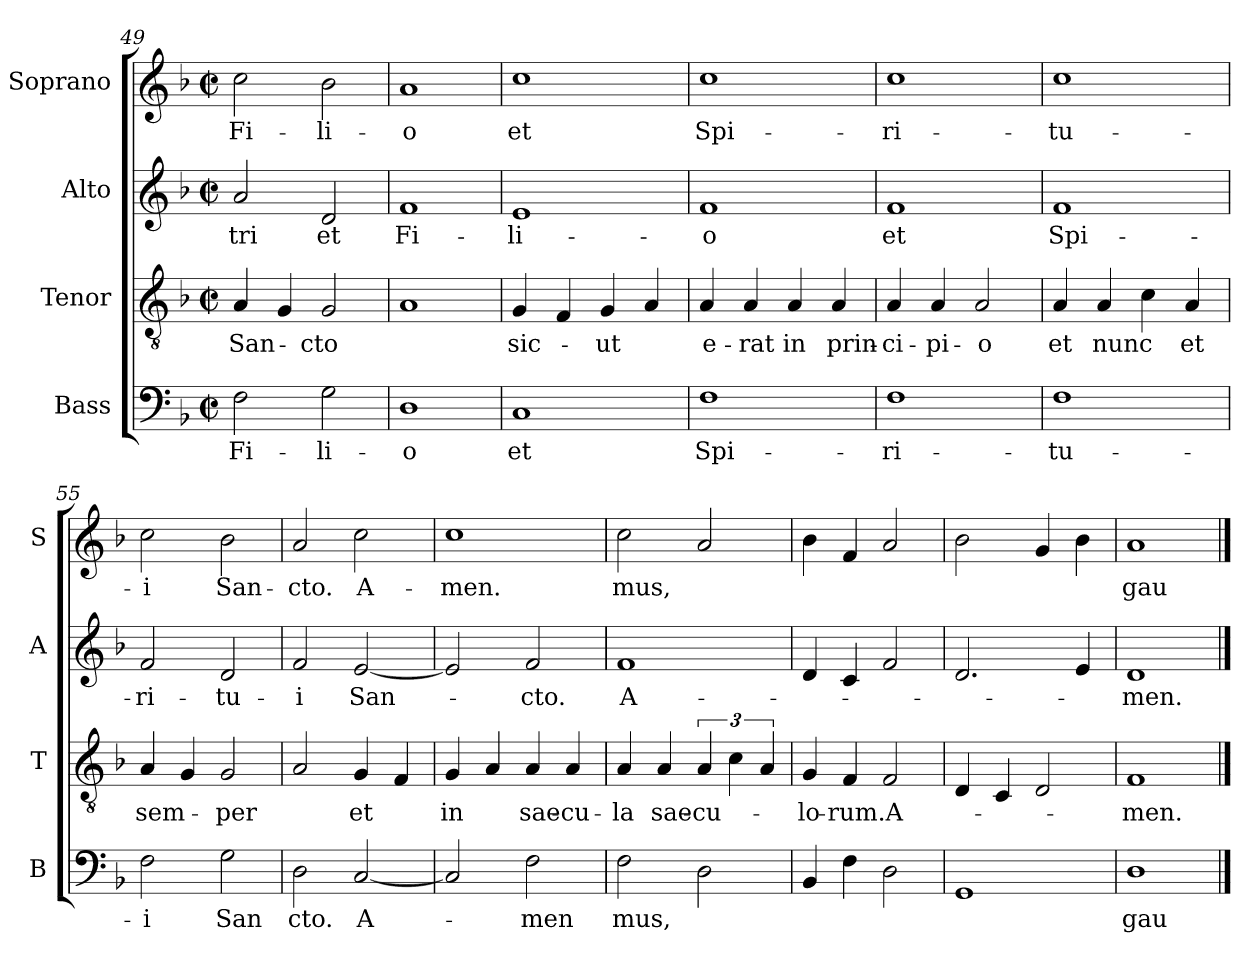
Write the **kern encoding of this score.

**kern	**text	**kern	**text	**kern	**text	**kern	**text
*part4	*part4	*part3	*part3	*part2	*part2	*part1	*part1
*staff4	*staff4	*staff3	*staff3	*staff2	*staff2	*staff1	*staff1
*I"Bass	*	*I"Tenor	*	*I"Alto	*	*I"Soprano	*
*I'B	*	*I'T	*	*I'A	*	*I'S	*
!!LO:LB:g=z
*clefF4	*	*clefGv2	*	*clefG2	*	*clefG2	*
*k[b-]	*	*k[b-]	*	*k[b-]	*	*k[b-]	*
*F:	*	*F:	*	*F:	*	*F:	*
*M2/2	*	*M2/2	*	*M2/2	*	*M2/2	*
*met(c|)	*	*met(c|)	*	*met(c|)	*	*met(c|)	*
=49	=49	=49	=49	=49	=49	=49	=49
2F\	Fi-	4A/	San-	2a/	-tri	2cc\	Fi-
.	.	4G/	.	.	.	.	.
2G\	-li-	2G/	-cto	2d/	et	2b-\	-li-
=50	=50	=50	=50	=50	=50	=50	=50
1D	-o	1A	.	1f	Fi-	1a	-o
=51	=51	=51	=51	=51	=51	=51	=51
1C	et	4G/	sic-	1e	-li-	1cc	et
.	.	4F/	.	.	.	.	.
.	.	4G/	-ut	.	.	.	.
.	.	4A/	.	.	.	.	.
=52	=52	=52	=52	=52	=52	=52	=52
1F	Spi-	4A/	e-	1f	-o	1cc	Spi-
.	.	4A/	-rat	.	.	.	.
.	.	4A/	in	.	.	.	.
.	.	4A/	prin-	.	.	.	.
=53	=53	=53	=53	=53	=53	=53	=53
1F	-ri-	4A/	-ci-	1f	et	1cc	-ri-
.	.	4A/	-pi-	.	.	.	.
.	.	2A/	-o	.	.	.	.
=54	=54	=54	=54	=54	=54	=54	=54
1F	-tu-	4A/	et	1f	Spi-	1cc	-tu-
.	.	4A/	nunc	.	.	.	.
.	.	4c\	.	.	.	.	.
.	.	4A/	et	.	.	.	.
!!LO:LB:g=z
=55	=55	=55	=55	=55	=55	=55	=55
2F\	-i	4A/	sem-	2f/	-ri-	2cc\	-i
.	.	4G/	.	.	.	.	.
2G\	San	2G/	-per	2d/	-tu-	2b-\	San-
=56	=56	=56	=56	=56	=56	=56	=56
2D\	cto.	2A/	.	2f/	-i	2a/	-cto.
[2C/	A-	4G/	et	[2e/	San-	2cc\	A-
.	.	4F/	.	.	.	.	.
=57	=57	=57	=57	=57	=57	=57	=57
2C/]	.	4G/	in	2e/]	.	1cc	-men.
.	.	4A/	.	.	.	.	.
2F\	-men	4A/	sae-	2f/	-cto.	.	.
.	.	4A/	-cu-	.	.	.	.
=58	=58	=58	=58	=58	=58	=58	=58
2F\	mus,	4A/	-la	1f	A-	2cc\	mus,
.	.	4A/	sae-	.	.	.	.
2D\	.	6A/	-cu-	.	.	2a/	.
.	.	6c\	.	.	.	.	.
.	.	6A/	.	.	.	.	.
=59	=59	=59	=59	=59	=59	=59	=59
4BB-/	.	4G/	-lo-	4d/	.	4b-\	.
4F\	.	4F/	-rum.	4c/	.	4f/	.
2D\	.	2F/	A-	2f/	.	2a/	.
=60	=60	=60	=60	=60	=60	=60	=60
1GG	.	4D/	.	2.d/	.	2b-\	.
.	.	4C/	.	.	.	.	.
.	.	2D/	.	.	.	4g/	.
.	.	.	.	4e/	.	4b-\	.
=61	=61	=61	=61	=61	=61	=61	=61
1D	gau-	1F	-men.	1d	-men.	1a	gau-
==	==	==	==	==	==	==	==
*-	*-	*-	*-	*-	*-	*-	*-
